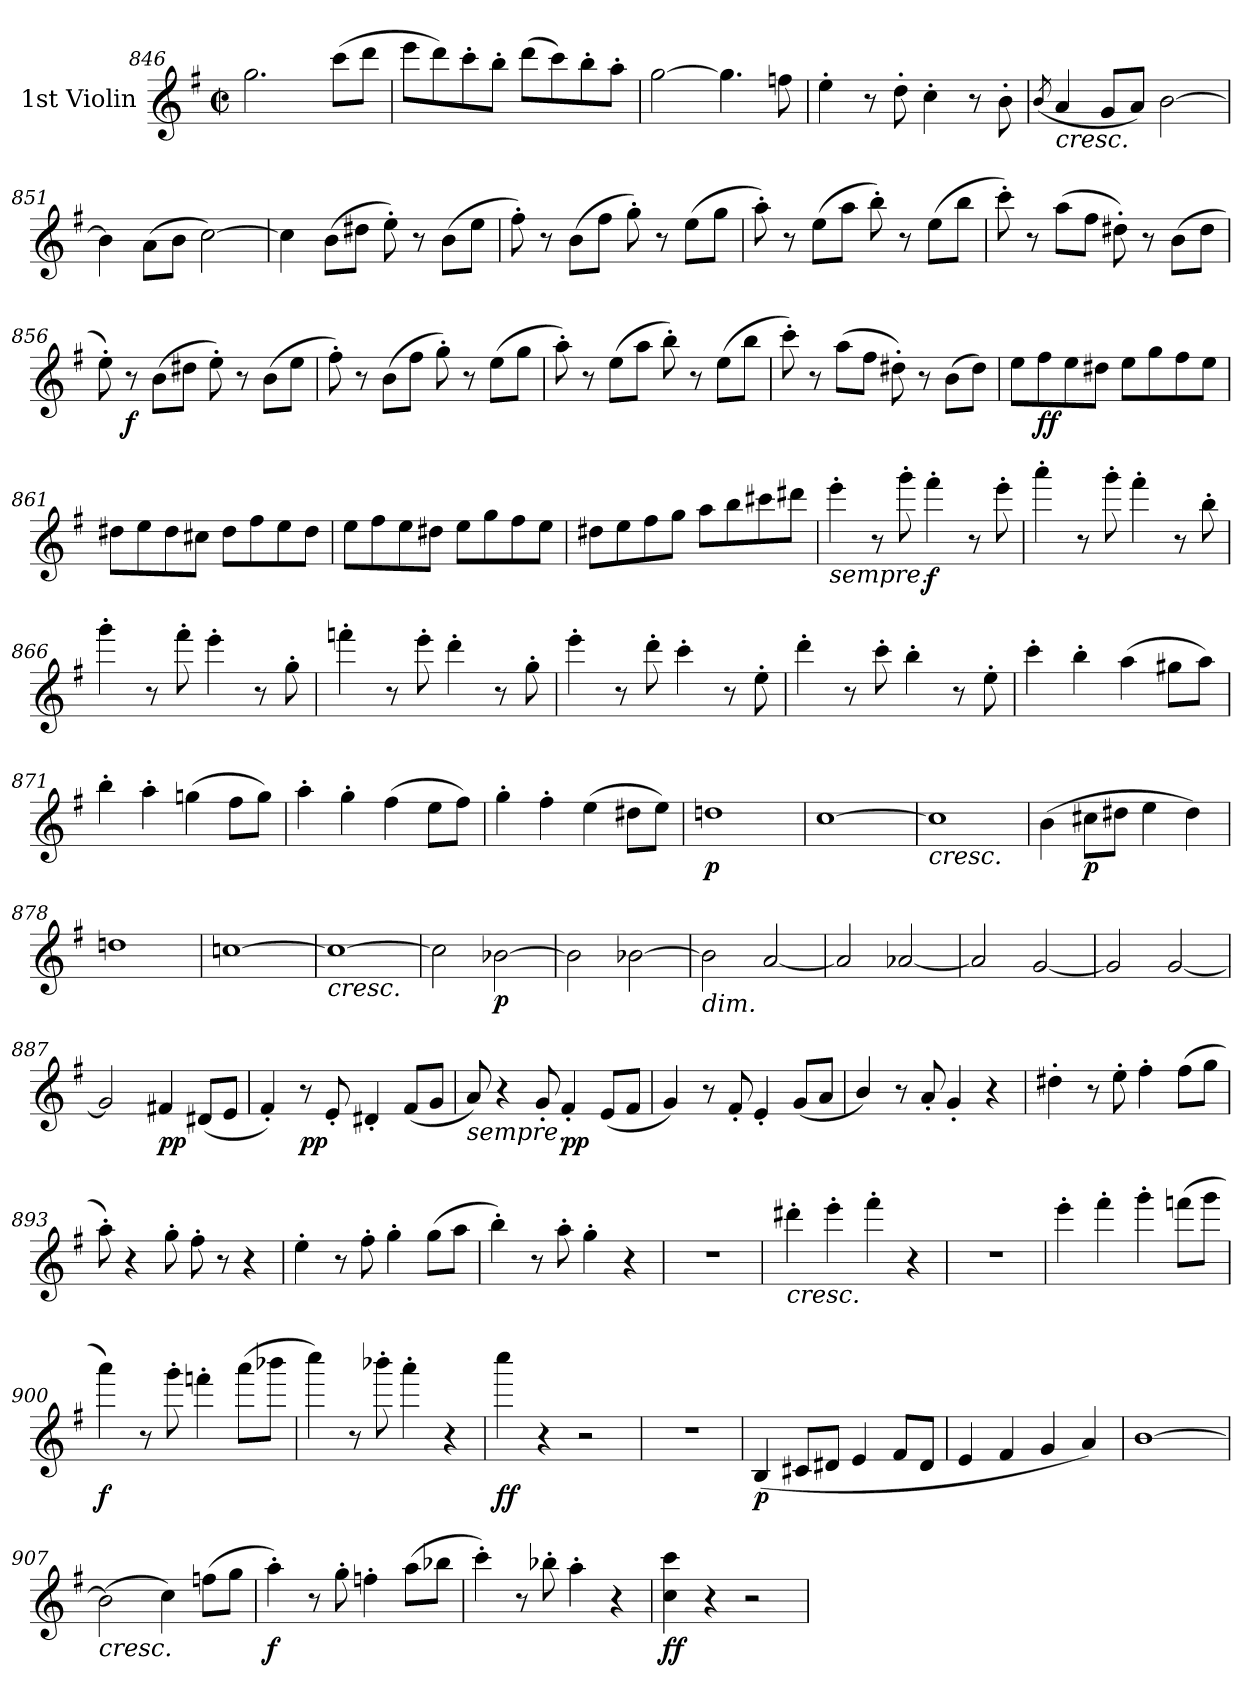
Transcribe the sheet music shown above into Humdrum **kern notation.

**kern	**dynam
*part1	*part1
*staff1	*staff1
*I"1st Violin	*
*I'Vln	*
*clefG2	*
*k[f#]	*
*e:	*
*M2/2	*
*met(c|)	*
=846	=846
2.gg\	.
(8ccc\L	.
8ddd\J	.
=847	=847
8eee\L	.
8ddd\)	.
8ccc'\	.
8bb'\J	.
(8ddd\L	.
8ccc\)	.
8bb'\	.
8aa'\J	.
=848	=848
[2gg\	.
4.gg\]	.
8ffn\	.
=849	=849
4ee'\	.
8r	.
8dd'\	.
4cc'\	.
8r	.
8b'\	.
!!LO:LB:g=z
=850	=850
(8qb/	.
!LO:TX:b:i:t=cresc.	!
4a/	.
8g/L	.
8a/J)	.
[2b\	.
=851	=851
4b\]	.
(>8a\L	.
8b\J	.
[2cc\)	.
=852	=852
4cc\]	.
(8b\L	.
8dd#X\J	.
8ee'\)	.
8r	.
(8b\L	.
8ee\J	.
=853	=853
8ff#'\)	.
8r	.
(8b\L	.
8ff#\J	.
8gg'\)	.
8r	.
(8ee\L	.
8gg\J	.
=854	=854
8aa'\)	.
8r	.
(8ee\L	.
8aa\J	.
8bb'\)	.
8r	.
(8ee\L	.
8bb\J	.
=855	=855
8ccc'\)	.
8r	.
(8aa\L	.
8ff#\J	.
8dd#X'\)	.
8r	.
(8b\L	.
8dd#\J	.
!!LO:LB:g=z
=856	=856
8ee'\)	.
!	!LO:DY:b
8r	f
(8b\L	.
8dd#X\J	.
8ee'\)	.
8r	.
(8b\L	.
8ee\J	.
=857	=857
8ff#'\)	.
8r	.
(8b\L	.
8ff#\J	.
8gg'\)	.
8r	.
(8ee\L	.
8gg\J	.
=858	=858
8aa'\)	.
8r	.
(8ee\L	.
8aa\J	.
8bb'\)	.
8r	.
(8ee\L	.
8bb\J	.
=859	=859
8ccc'\)	.
8r	.
(8aa\L	.
8ff#\J	.
8dd#X'\)	.
8r	.
(8b\L	.
8dd#\J)	.
=860	=860
8ee\L	.
!	!LO:DY:b
8ff#\	ff
8ee\	.
8dd#X\J	.
8ee\L	.
8gg\	.
8ff#\	.
8ee\J	.
!!LO:LB:g=z
=861	=861
8dd#X\L	.
8ee\	.
8dd#\	.
8cc#X\J	.
8dd#\L	.
8ff#\	.
8ee\	.
8dd#\J	.
=862	=862
8ee\L	.
8ff#\	.
8ee\	.
8dd#X\J	.
8ee\L	.
8gg\	.
8ff#\	.
8ee\J	.
=863	=863
8dd#X\L	.
8ee\	.
8ff#\	.
8gg\J	.
8aa\L	.
8bb\	.
8ccc#X\	.
8ddd#X\J	.
=864	=864
!LO:TX:b:i:t=sempre.	!
4eee'\	.
8r	.
8ggg'\	.
!	!LO:DY:b
4fff#'\	f
8r	.
8eee'\	.
=865	=865
4aaa'\	.
8r	.
8ggg'\	.
4fff#'\	.
8r	.
8bb'\	.
=866	=866
4ggg'\	.
8r	.
8fff#'\	.
4eee'\	.
8r	.
8gg'\	.
!!LO:LB:g=z
=867	=867
4fffn'\	.
8r	.
8eee'\	.
4ddd'\	.
8r	.
8gg'\	.
=868	=868
4eee'\	.
8r	.
8ddd'\	.
4ccc'\	.
8r	.
8ee'\	.
=869	=869
4ddd'\	.
8r	.
8ccc'\	.
4bb'\	.
8r	.
8ee'\	.
=870	=870
4ccc'\	.
4bb'\	.
(4aa\	.
8gg#X\L	.
8aa\J)	.
=871	=871
4bb'\	.
4aa'\	.
(4ggn\	.
8ff#\L	.
8gg\J)	.
=872	=872
4aa'\	.
4gg'\	.
(4ff#\	.
8ee\L	.
8ff#\J)	.
=873	=873
4gg'\	.
4ff#'\	.
(4ee\	.
8dd#X\L	.
8ee\J)	.
!!LO:LB:g=z
=874	=874
!	!LO:DY:b
1ddn	p
=875	=875
[1cc	.
=876	=876
!LO:TX:b:i:t=cresc.	!
1cc]	.
=877	=877
(4b\	.
!	!LO:DY:b
8cc#X\L	p
8dd#X\J	.
4ee\	.
4dd#\)	.
=878	=878
1ddn	.
=879	=879
[1ccn	.
=880	=880
!LO:TX:b:i:t=cresc.	!
1cc_	.
=881	=881
2cc\]	.
!	!LO:DY:b
[2b-X\	p
=882	=882
2b-\]	.
[2b-X\	.
=883	=883
!LO:TX:b:i:t=dim.	!
2b-\]	.
[2a/	.
=884	=884
2a/]	.
[2a-X/	.
=885	=885
2a-/]	.
[2g/	.
=886	=886
2g/]	.
[2g/	.
=887	=887
2g/]	.
!	!LO:DY:b
4f#X/	pp
(8d#X/L	.
8e/J	.
!!LO:LB:g=z
=888	=888
4f#'/)	.
!	!LO:DY:b
8r	pp
8e'/	.
4d#X'/	.
(8f#/L	.
8g/J	.
=889	=889
!LO:TX:b:i:t=sempre.	!
8a/)	.
4r	.
8g'/	.
!	!LO:DY:b
4f#'/	pp
(8e/L	.
8f#/J	.
=890	=890
4g/)	.
8r	.
8f#'/	.
4e'/	.
(<8g/L	.
8a/J	.
=891	=891
4b/)	.
8r	.
8a'/	.
4g'/	.
4r	.
=892	=892
4dd#X'\	.
8r	.
8ee'\	.
4ff#'\	.
(8ff#\L	.
8gg\J	.
=893	=893
8aa'\)	.
4r	.
8gg'\	.
8ff#'\	.
8r	.
4r	.
=894	=894
4ee'\	.
8r	.
8ff#'\	.
4gg'\	.
(8gg\L	.
8aa\J	.
!!LO:LB:g=z
=895	=895
4bb'\)	.
8r	.
8aa'\	.
4gg'\	.
4r	.
=896	=896
1r	.
=897	=897
!LO:TX:b:i:t=cresc.	!
4ddd#X'\	.
4eee'\	.
4fff#'\	.
4r	.
=898	=898
1r	.
=899	=899
4eee'\	.
4fff#'\	.
4ggg'\	.
(8fffn\L	.
8ggg\J	.
=900	=900
!	!LO:DY:b
4aaa\)	f
8r	.
8ggg'\	.
4fffn'\	.
(8aaa\L	.
8bbb-X\J	.
=901	=901
4cccc\)	.
8r	.
8bbb-X'\	.
4aaa'\	.
4r	.
=902	=902
!	!LO:DY:b
4cccc\	ff
4r	.
2r	.
=903	=903
1r	.
=904	=904
!	!LO:DY:b
(4B/	p
8c#X/L	.
8d#X/J	.
4e/	.
8f#/L	.
8d#/J	.
!!LO:LB:g=z
=905	=905
4e/	.
4f#/	.
4g/	.
4a/)	.
=906	=906
[1b	.
=907	=907
!LO:TX:b:i:t=cresc.	!
(2b\]	.
4cc\)	.
(8ffn\L	.
8gg\J	.
=908	=908
!	!LO:DY:b
4aa'\)	f
8r	.
8gg'\	.
4ffn'\	.
(8aa\L	.
8bb-X\J	.
=909	=909
4ccc'\)	.
8r	.
8bb-X'\	.
4aa'\	.
4r	.
=910	=910
!	!LO:DY:b
4cc\ 4ccc\	ff
4r	.
2r	.
=	=
*-	*-
